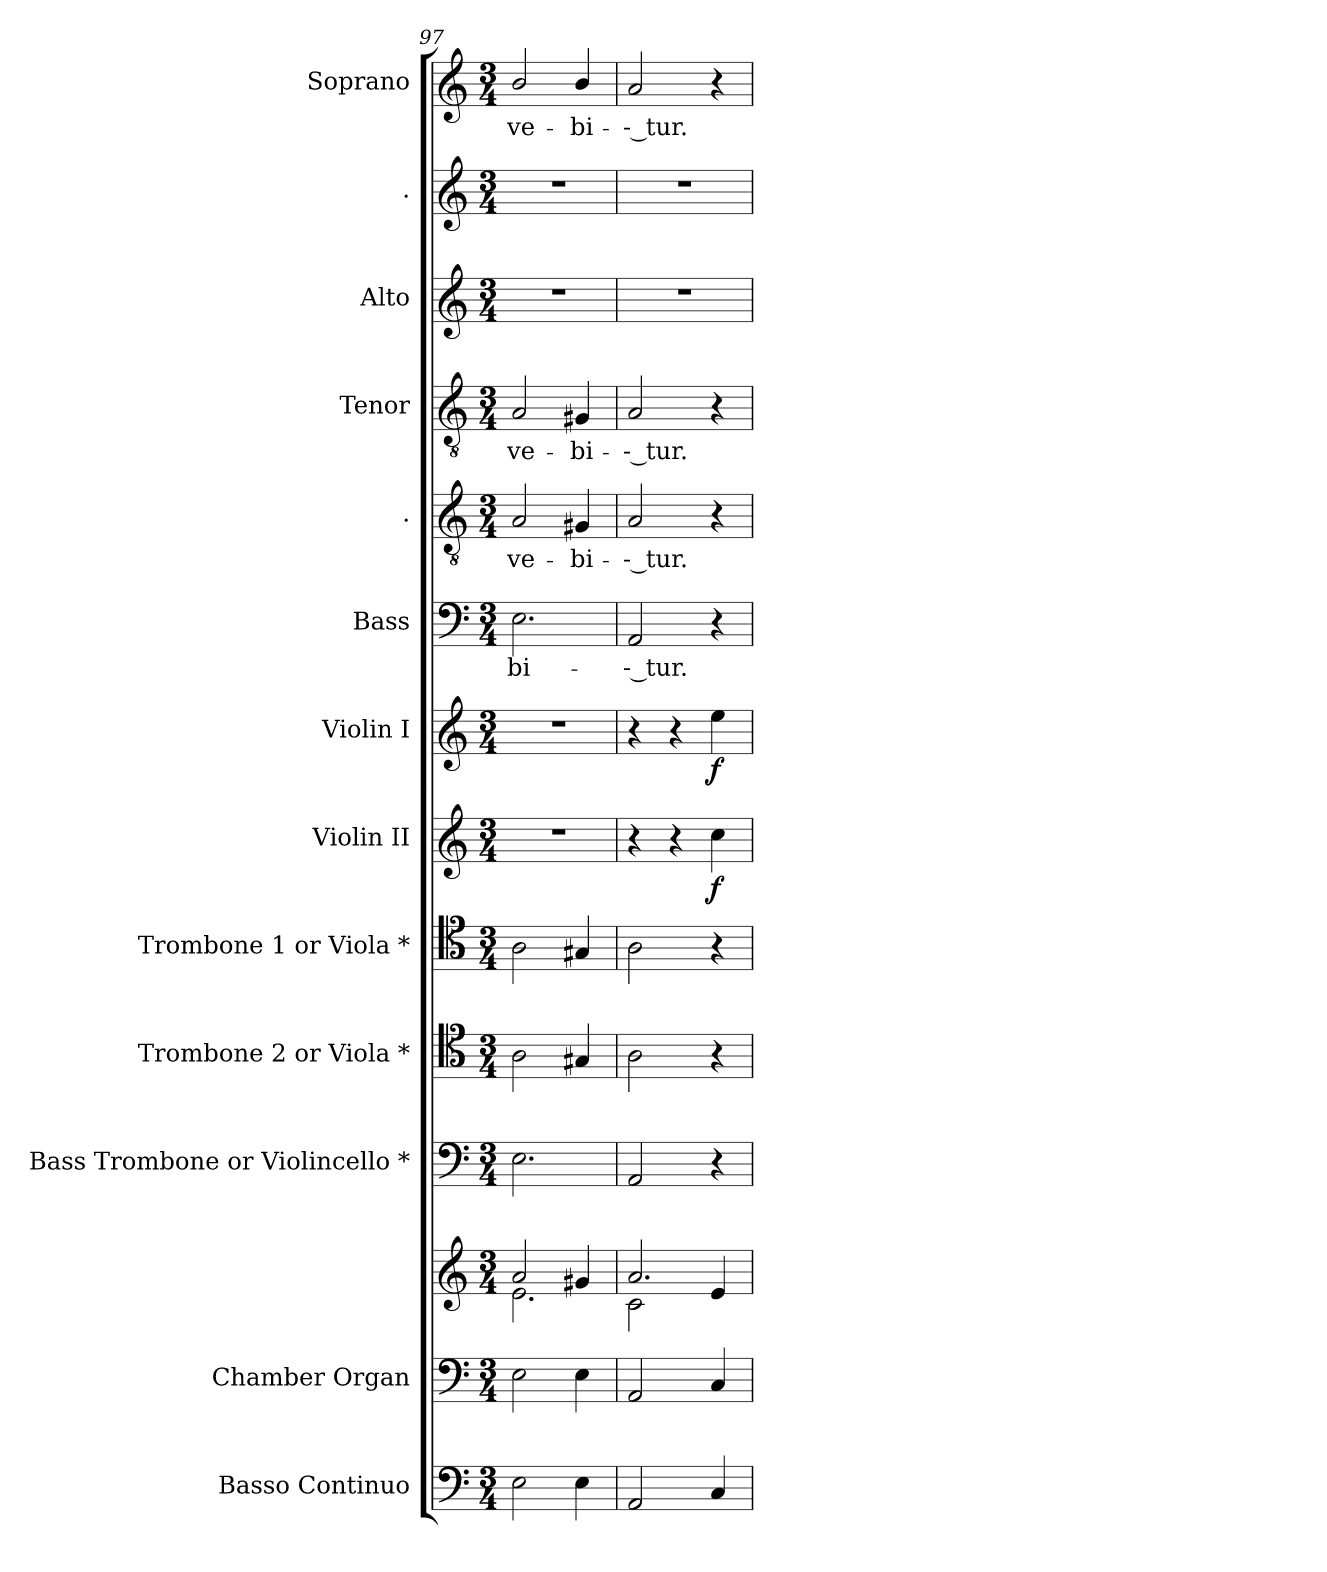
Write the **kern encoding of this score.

**kern	**kern	**kern	**kern	**kern	**kern	**kern	**dynam	**kern	**dynam	**kern	**text	**kern	**text	**kern	**text	**kern	**kern	**kern	**text
*part13	*part12	*part12	*part11	*part10	*part9	*part8	*part8	*part7	*part7	*part6	*part6	*part5	*part5	*part4	*part4	*part3	*part2	*part1	*part1
*staff14	*staff13	*staff12	*staff11	*staff10	*staff9	*staff8	*staff8	*staff7	*staff7	*staff6	*staff6	*staff5	*staff5	*staff4	*staff4	*staff3	*staff2	*staff1	*staff1
*I"Basso  Continuo	*I"Chamber  Organ	*	*I"Bass Trombone or Violincello *	*I"Trombone 2 or Viola *	*I"Trombone 1 or Viola *	*I"Violin II	*	*I"Violin I	*	*I"Bass	*	*I".	*	*I"Tenor	*	*I"Alto	*I".	*I"Soprano	*
*I'B Cont	*I'Org.	*	*I'B. Tbn.	*I'Tbn 2	*I'Tbn 1	*I'Vln. II	*	*I'Vln. I	*	*I'B.	*	*	*	*I'T,	*	*I'A.	*	*I'S.	*
*clefF4	*clefF4	*clefG2	*clefF4	*clefC4	*clefC4	*clefG2	*	*clefG2	*	*clefF4	*	*clefGv2	*	*clefGv2	*	*clefG2	*clefG2	*clefG2	*
*ITrd7c12	*	*	*	*	*	*	*	*	*	*	*	*ITrd7c12	*	*ITrd7c12	*	*	*	*	*
*k[]	*k[]	*k[]	*k[]	*k[]	*k[]	*k[]	*	*k[]	*	*k[]	*	*k[]	*	*k[]	*	*k[]	*k[]	*k[]	*
*C:	*C:	*C:	*C:	*C:	*C:	*C:	*	*C:	*	*C:	*	*C:	*	*C:	*	*C:	*C:	*C:	*
*M3/4	*M3/4	*M3/4	*M3/4	*M3/4	*M3/4	*M3/4	*	*M3/4	*	*M3/4	*	*M3/4	*	*M3/4	*	*M3/4	*M3/4	*M3/4	*
=97	=97	=97	=97	=97	=97	=97	=97	=97	=97	=97	=97	=97	=97	=97	=97	=97	=97	=97	=97
*	*	*^	*	*	*	*	*	*	*	*	*	*	*	*	*	*	*	*	*
!	!	!	!	!	!	!	!LO:N:vis=1	!	!LO:N:vis=1	!	!	!	!	!	!	!	!	!	!	!
!	!	!	!	!	!	!	!	!	!	!	!	!LO:LY:b:color=#000000	!	!	!	!	!	!	!	!
!	!	!	!	!	!	!	!	!	!	!	!	!	!	!LO:LY:b:color=#000000	!	!	!	!	!	!
!	!	!	!	!	!	!	!	!	!	!	!	!	!	!	!	!LO:LY:b:color=#000000	!LO:N:vis=1	!LO:N:vis=1	!	!
!	!	!	!	!	!	!	!	!	!	!	!	!	!	!	!	!	!	!	!	!LO:LY:b:color=#000000
2EEi\	2Ei\	2ai/	2.ei\	2.Ei\	2Ai\	2Ai\	2.r	.	2.r	.	2.Ei\	-bi-	2AAi/	-ve-	2AAi/	-ve-	2.r	2.r	2bi/	-ve-
!	!	!	!	!	!	!	!	!	!	!	!	!	!	!LO:LY:b:color=#000000	!	!	!	!	!	!
!	!	!	!	!	!	!	!	!	!	!	!	!	!	!	!	!LO:LY:b:color=#000000	!	!	!	!
!	!	!	!	!	!	!	!	!	!	!	!	!	!	!	!	!	!	!	!	!LO:LY:b:color=#000000
4EEi\	4Ei\	4g#Xi/	.	.	4G#Xi/	4G#Xi/	.	.	.	.	.	.	4GG#Xi/	-bi-	4GG#Xi/	-bi-	.	.	4bi/	-bi-
!!LO:PB:g=z
=98	=98	=98	=98	=98	=98	=98	=98	=98	=98	=98	=98	=98	=98	=98	=98	=98	=98	=98	=98	=98
!	!	!	!	!	!	!	!	!	!	!	!	!LO:LY:b:color=#000000	!	!	!	!	!	!	!	!
!	!	!	!	!	!	!	!	!	!	!	!	!	!	!LO:LY:b:color=#000000	!	!	!	!	!	!
!	!	!	!	!	!	!	!	!	!	!	!	!	!	!	!	!LO:LY:b:color=#000000	!LO:N:vis=1	!LO:N:vis=1	!	!
!	!	!	!	!	!	!	!	!	!	!	!	!	!	!	!	!	!	!	!	!LO:LY:b:color=#000000
2AAAi/	2AAi/	2.ai/	2ci\	2AAi/	2Ai\	2Ai\	4r	.	4r	.	2AAi/	-- tur.	2AAi/	-- tur.	2AAi/	-- tur.	2.r	2.r	2ai/	-- tur.
.	.	.	.	.	.	.	4r	.	4r	.	.	.	.	.	.	.	.	.	.	.
4CCi/	4Ci/	.	4ei/	4r	4r	4r	4cci\	f	4eei\	f	4r	.	4r	.	4r	.	.	.	4r	.
*	*	*v	*v	*	*	*	*	*	*	*	*	*	*	*	*	*	*	*	*	*
=	=	=	=	=	=	=	=	=	=	=	=	=	=	=	=	=	=	=	=
*-	*-	*-	*-	*-	*-	*-	*-	*-	*-	*-	*-	*-	*-	*-	*-	*-	*-	*-	*-
